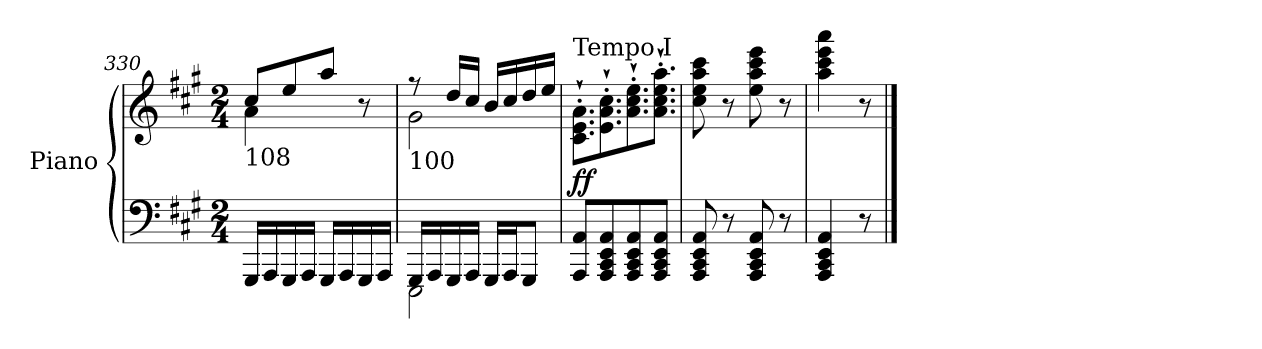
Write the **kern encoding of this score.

**kern	**kern	**dynam
*part1	*part1	*part1
*staff2	*staff1	*staff1/2
*I"Piano	*	*
*I'Pno	*	*
!!LO:PB:g=z
*clefF4	*clefG2	*
*k[f#c#g#]	*k[f#c#g#]	*
*A:	*A:	*
*M2/4	*M2/4	*
=330	=330	=330
*	*^	*
!	!LO:TX:b:t=108	!	!
16GGG#/LL	8cc#/L	4a\	.
16AAA/	.	.	.
16GGG#/	8ee/	.	.
16AAA/JJ	.	.	.
16GGG#/LL	8aa/J	4ryy	.
16AAA/	.	.	.
16GGG#/	8r	.	.
16AAA/JJ	.	.	.
=331	=331	=331	=331
*^	*	*	*
!	!	!LO:TX:b:t=100	!	!
16GGG#/LL	2EEE\	8rff	2g#\	.
16AAA/	.	.	.	.
16GGG#/	.	16dd/LL	.	.
16AAA/JJ	.	16cc#/JJ	.	.
16GGG#/LL	.	16b/LL	.	.
16AAA/J	.	16cc#/	.	.
8GGG#/J	.	16dd/	.	.
.	.	16ee/JJ	.	.
*v	*v	*	*	*
*	*v	*v	*
=332	=332	=332
*	*Xtuplet	*
!	!LO:TX:a:t=Tempo I	!
!	!	!LO:DY:b
8AAA/ 8AA/L	12.c#\`' 12.e\`' 12.a\`'L	ff
8AAA/ 8CC#/ 8EE/ 8AA/	12.e\`' 12.a\`' 12.cc#\`'	.
8AAA/ 8CC#/ 8EE/ 8AA/	12.a\`' 12.cc#\`' 12.ee\`'	.
8AAA/ 8CC#/ 8EE/ 8AA/J	12.a\`' 12.cc#\`' 12.ee\`' 12.aa\`'J	.
=333	=333	=333
8AAA/ 8CC#/ 8EE/ 8AA/	8cc#\ 8ee\ 8aa\ 8ccc#\	.
8r	8r	.
8AAA/ 8CC#/ 8EE/ 8AA/	8ee\ 8aa\ 8ccc#\ 8eee\	.
8r	8r	.
!!LO:PB:g=z
=334	=334	=334
4AAA/ 4CC#/ 4EE/ 4AA/	4aa\ 4ccc#\ 4eee\ 4aaa\	.
8r	8r	.
==	==	==
*-	*-	*-
